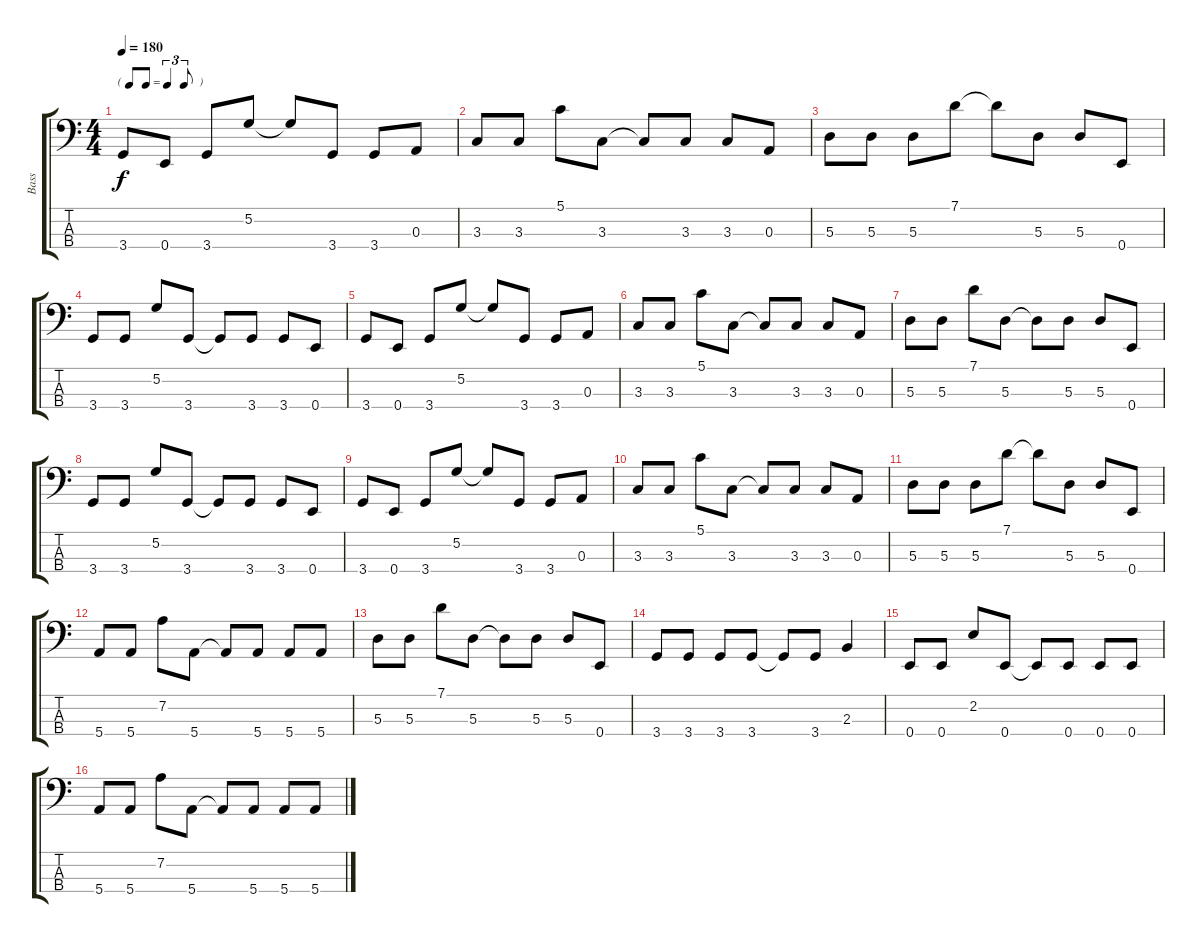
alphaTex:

\track ("Bass" "Bass") {instrument electricbasspick}
\staff {score tabs}
\tuning (G2 D2 A1 E1) {hide}
\ts (4 4)
\tf triplet8th
\tempo 180
\clef f4
\ks c
3.4.8{dy f} 0.4.8 3.4.8 5.2.8 5.2{t}.8 3.4.8 3.4.8 0.3.8 |
3.3.8 3.3.8 5.1.8 3.3.8 3.3{t}.8 3.3.8 3.3.8 0.3.8 |
5.3.8 5.3.8 5.3.8 7.1.8 7.1{t}.8 5.3.8 5.3.8 0.4.8 |
3.4.8 3.4.8 5.2.8 3.4.8 3.4{t}.8 3.4.8 3.4.8 0.4.8 |
3.4.8 0.4.8 3.4.8 5.2.8 5.2{t}.8 3.4.8 3.4.8 0.3.8 |
3.3.8 3.3.8 5.1.8 3.3.8 3.3{t}.8 3.3.8 3.3.8 0.3.8 |
5.3.8 5.3.8 7.1.8 5.3.8 5.3{t}.8 5.3.8 5.3.8 0.4.8 |
3.4.8 3.4.8 5.2.8 3.4.8 3.4{t}.8 3.4.8 3.4.8 0.4.8 |
3.4.8 0.4.8 3.4.8 5.2.8 5.2{t}.8 3.4.8 3.4.8 0.3.8 |
3.3.8 3.3.8 5.1.8 3.3.8 3.3{t}.8 3.3.8 3.3.8 0.3.8 |
5.3.8 5.3.8 5.3.8 7.1.8 7.1{t}.8 5.3.8 5.3.8 0.4.8 |
5.4.8 5.4.8 7.2.8 5.4.8 5.4{t}.8 5.4.8 5.4.8 5.4.8 |
5.3.8 5.3.8 7.1.8 5.3.8 5.3{t}.8 5.3.8 5.3.8 0.4.8 |
3.4.8 3.4.8 3.4.8 3.4.8 3.4{t}.8 3.4.8 2.3.4 |
0.4.8 0.4.8 2.2.8 0.4.8 0.4{t}.8 0.4.8 0.4.8 0.4.8 |
5.4.8 5.4.8 7.2.8 5.4.8 5.4{t}.8 5.4.8 5.4.8 5.4.8
